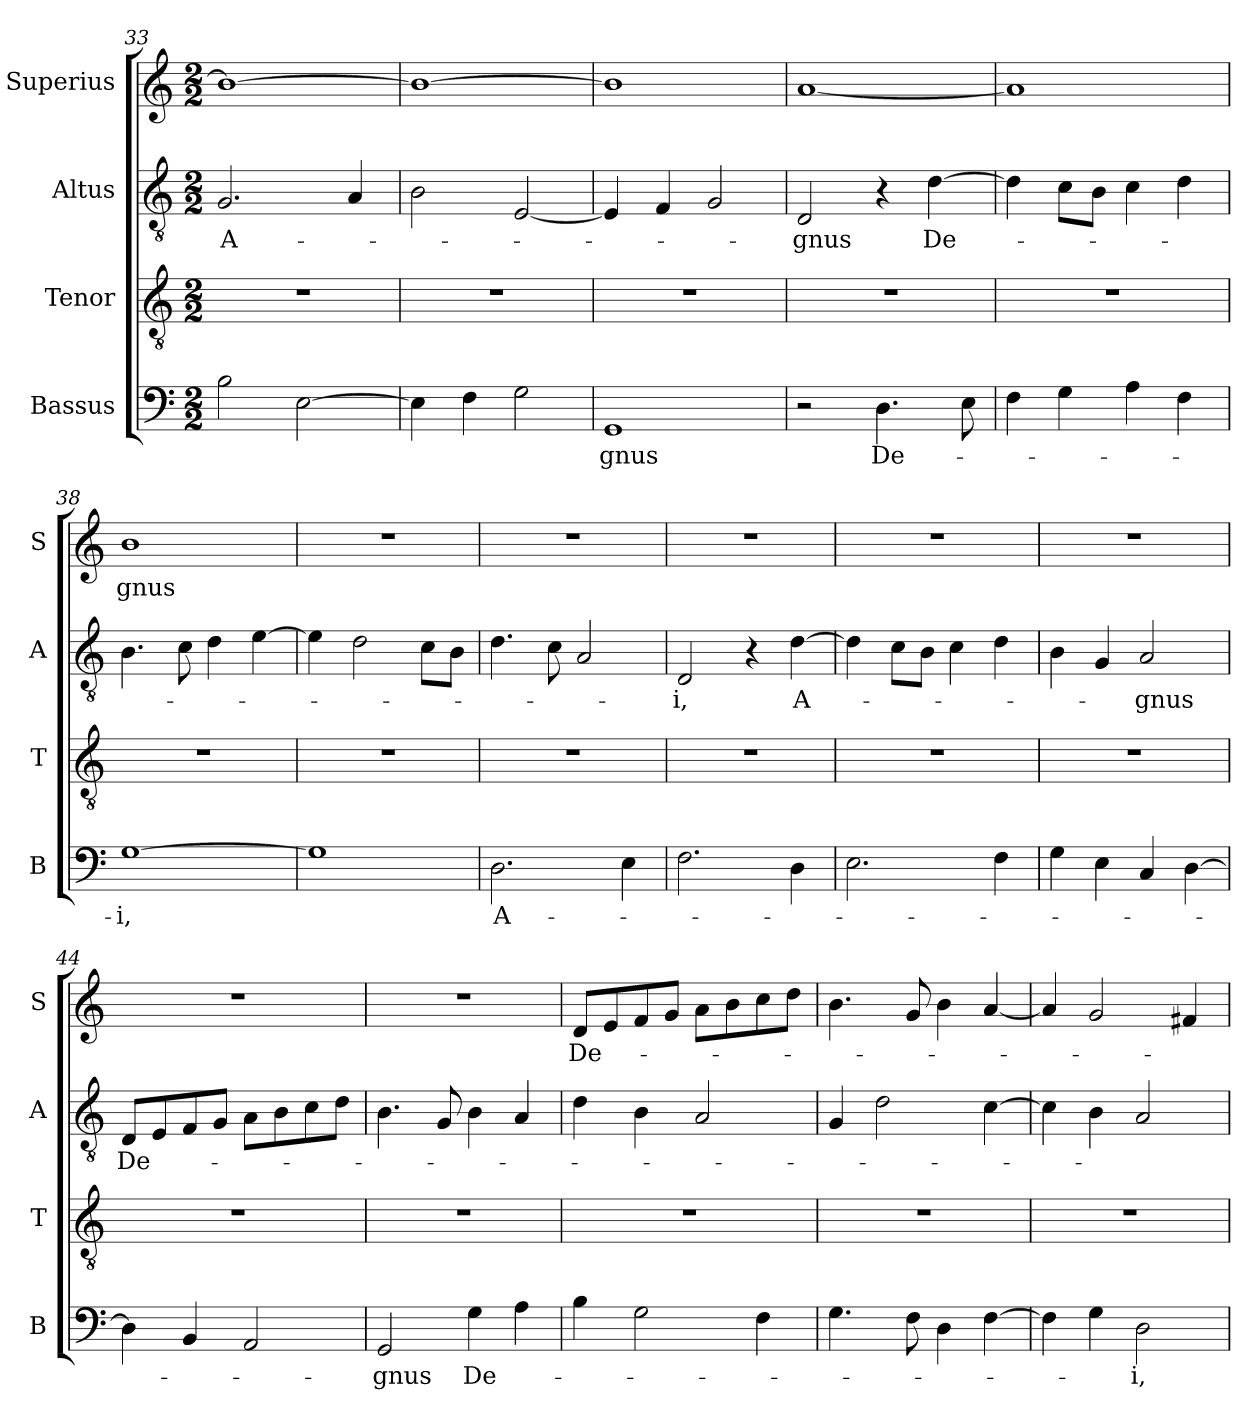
**kern	**text	**kern	**kern	**text	**kern	**text
*part4	*part4	*part3	*part2	*part2	*part1	*part1
*staff4	*staff4	*staff3	*staff2	*staff2	*staff1	*staff1
*I"Bassus	*	*I"Tenor	*I"Altus	*	*I"Superius	*
*I'B	*	*I'T	*I'A	*	*I'S	*
*clefF4	*	*clefGv2	*clefGv2	*	*clefG2	*
*k[]	*	*k[]	*k[]	*	*k[]	*
*M2/2	*	*M2/2	*M2/2	*	*M2/2	*
=33	=33	=33	=33	=33	=33	=33
2B	.	1r	2.G	A-	1b_	.
[2E	.	.	.	.	.	.
.	.	.	4A	.	.	.
=34	=34	=34	=34	=34	=34	=34
4E]	.	1r	2B	.	1b_	.
4F	.	.	.	.	.	.
2G	.	.	[2E	.	.	.
=35	=35	=35	=35	=35	=35	=35
1GG	-gnus	1r	4E]	.	1b]	.
.	.	.	4F	.	.	.
.	.	.	2G	.	.	.
=36	=36	=36	=36	=36	=36	=36
2r	.	1r	2D	-gnus	[1a	.
4.D	De-	.	4r	.	.	.
.	.	.	[4d	De-	.	.
8E	.	.	.	.	.	.
=37	=37	=37	=37	=37	=37	=37
4F	.	1r	4d]	.	1a]	.
4G	.	.	8cL	.	.	.
.	.	.	8BJ	.	.	.
4A	.	.	4c	.	.	.
4F	.	.	4d	.	.	.
=38	=38	=38	=38	=38	=38	=38
[1G	-i,	1r	4.B	.	1b	-gnus
.	.	.	8c	.	.	.
.	.	.	4d	.	.	.
.	.	.	[4e	.	.	.
=39	=39	=39	=39	=39	=39	=39
1G]	.	1r	4e]	.	1r	.
.	.	.	2d	.	.	.
.	.	.	8cL	.	.	.
.	.	.	8BJ	.	.	.
=40	=40	=40	=40	=40	=40	=40
!	!LO:LY:i	!	!	!	!	!
2.D	A-	1r	4.d	.	1r	.
.	.	.	8c	.	.	.
.	.	.	2A	.	.	.
4E	.	.	.	.	.	.
=41	=41	=41	=41	=41	=41	=41
2.F	.	1r	2D	-i,	1r	.
.	.	.	4r	.	.	.
!	!	!	!	!LO:LY:i	!	!
4D	.	.	[4d	A-	.	.
=42	=42	=42	=42	=42	=42	=42
2.E	.	1r	4d]	.	1r	.
.	.	.	8cL	.	.	.
.	.	.	8BJ	.	.	.
.	.	.	4c	.	.	.
4F	.	.	4d	.	.	.
=43	=43	=43	=43	=43	=43	=43
4G	.	1r	4B	.	1r	.
4E	.	.	4G	.	.	.
!	!	!	!	!LO:LY:i	!	!
4C	.	.	2A	-gnus	.	.
[4D	.	.	.	.	.	.
=44	=44	=44	=44	=44	=44	=44
!	!	!	!	!LO:LY:i	!	!
4D]	.	1r	8DL	De-	1r	.
.	.	.	8E	.	.	.
4BB	.	.	8F	.	.	.
.	.	.	8GJ	.	.	.
2AA	.	.	8AL	.	.	.
.	.	.	8B	.	.	.
.	.	.	8c	.	.	.
.	.	.	8dJ	.	.	.
=45	=45	=45	=45	=45	=45	=45
!	!LO:LY:i	!	!	!	!	!
2GG	-gnus	1r	4.B	.	1r	.
.	.	.	8G	.	.	.
!	!LO:LY:i	!	!	!	!	!
4G	De-	.	4B	.	.	.
4A	.	.	4A	.	.	.
=46	=46	=46	=46	=46	=46	=46
4B	.	1r	4d	.	8dL	De-
.	.	.	.	.	8e	.
2G	.	.	4B	.	8f	.
.	.	.	.	.	8gJ	.
.	.	.	2A	.	8aL	.
.	.	.	.	.	8b	.
4F	.	.	.	.	8cc	.
.	.	.	.	.	8ddJ	.
=47	=47	=47	=47	=47	=47	=47
4.G	.	1r	4G	.	4.b	.
.	.	.	2d	.	.	.
8F	.	.	.	.	8g	.
4D	.	.	.	.	4b	.
[4F	.	.	[4c	.	[4a	.
=48	=48	=48	=48	=48	=48	=48
4F]	.	1r	4c]	.	4a]	.
4G	.	.	4B	.	2g	.
!	!LO:LY:i	!	!	!	!	!
2D	-i,	.	2A	.	.	.
.	.	.	.	.	4f#X	.
=	=	=	=	=	=	=
*-	*-	*-	*-	*-	*-	*-
